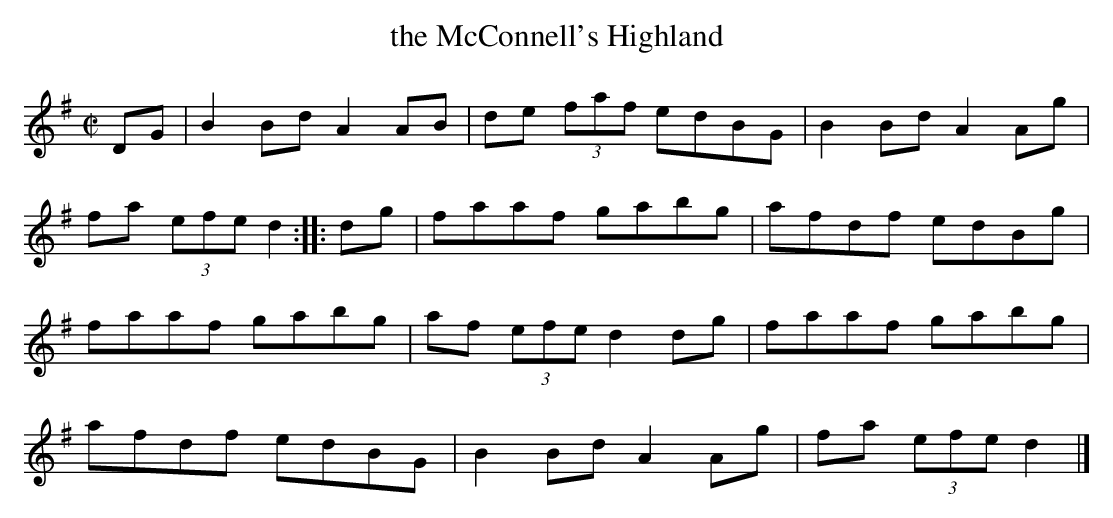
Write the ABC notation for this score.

X:1
T: the McConnell's Highland
M:C|
L:1/8
K:G
DG|B2Bd A2AB|de (3faf edBG|B2Bd A2Ag|fa (3efe d2::dg|\
faaf gabg|afdf edBg|faaf gabg|af (3efe d2dg|\
faaf gabg|afdf edBG|B2Bd A2Ag|fa (3efe d2|]
